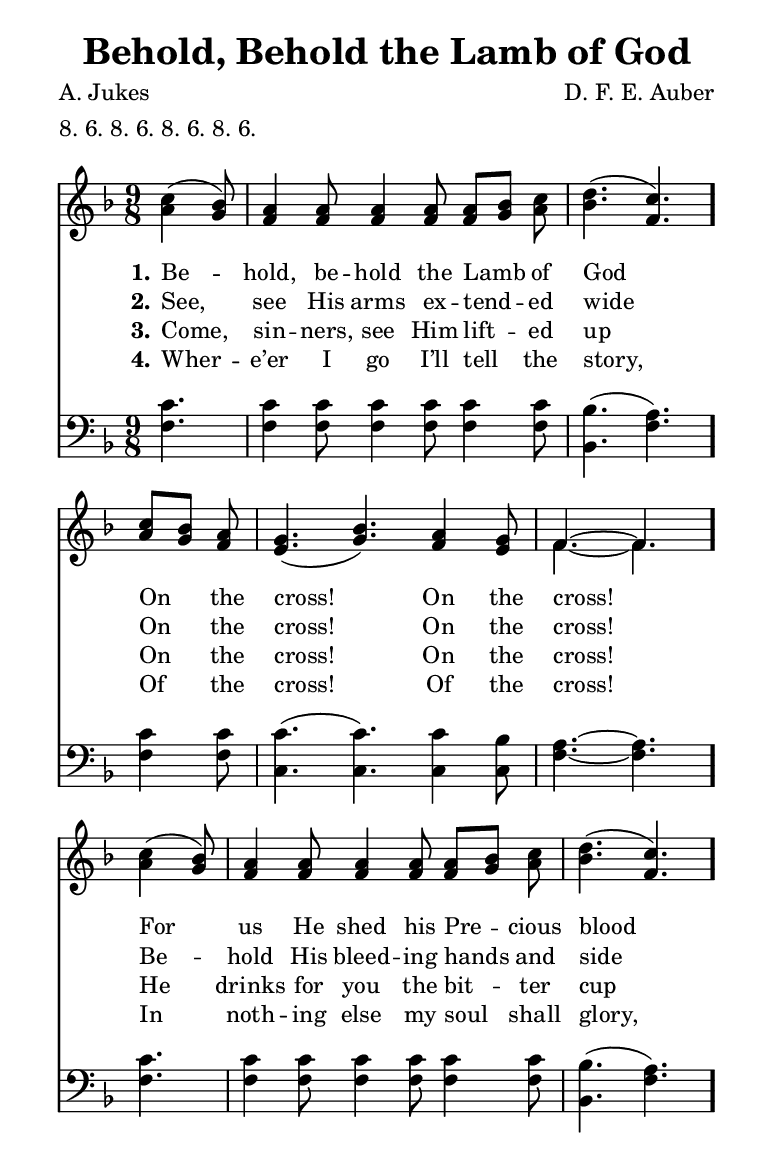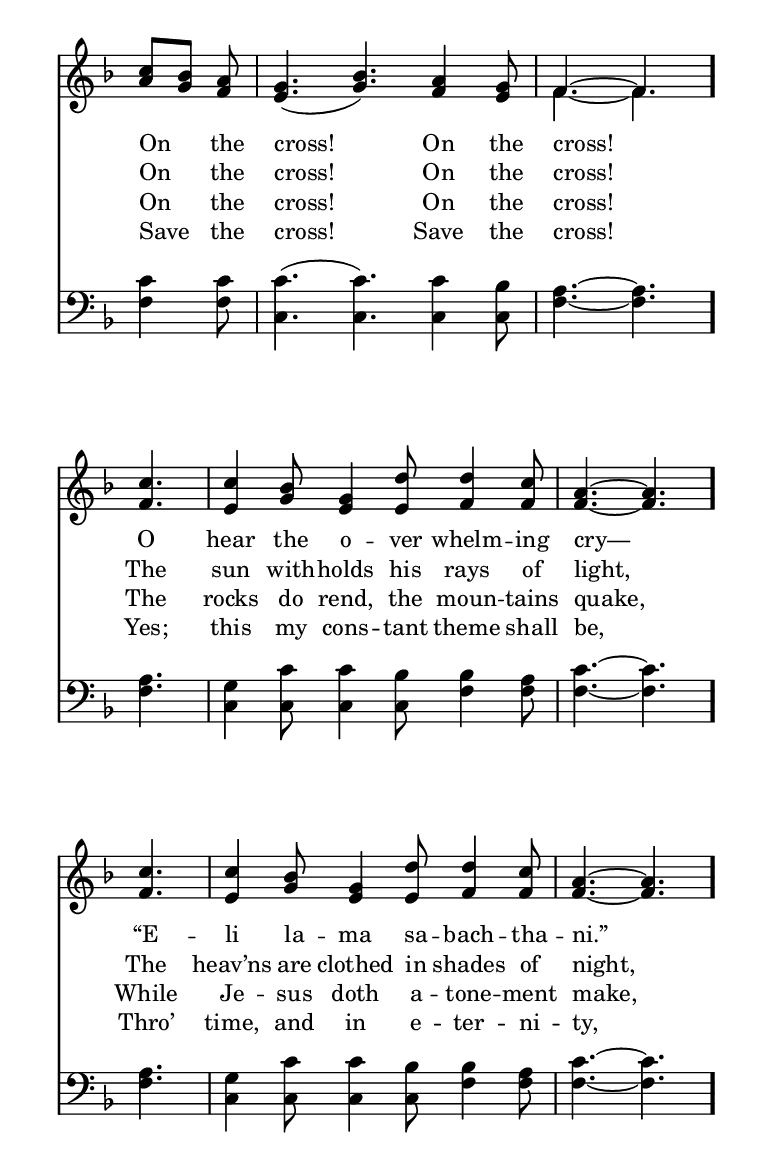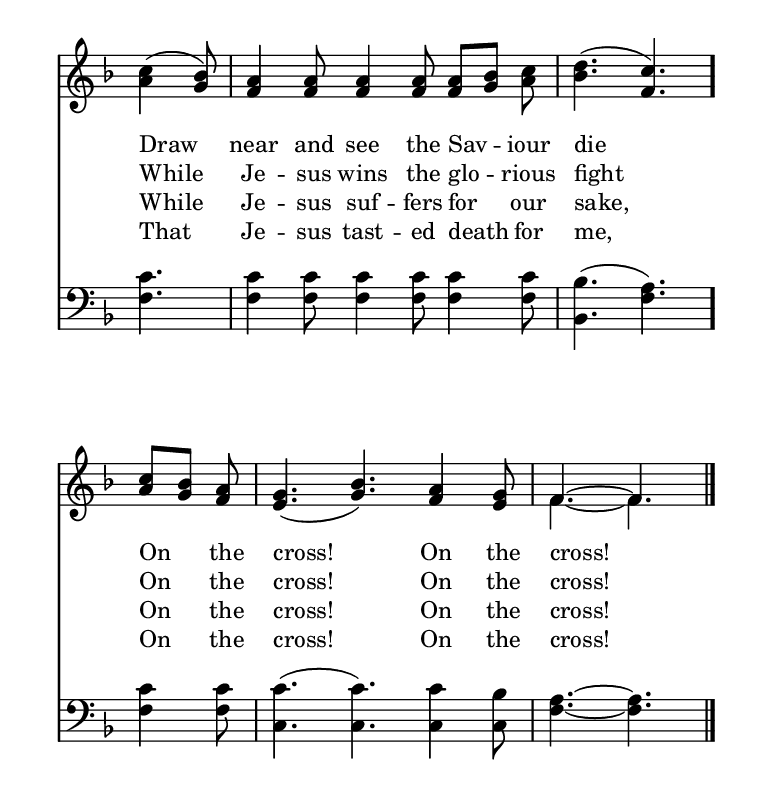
\include "common/global.ily"
\paper {
  \include "common/paper.ily"
}


\header{
  hymnnumber = "3"
  title = "Behold, Behold the Lamb of God"
  tunename = "Mercy’s Free"
  meter = "8. 6. 8. 6. 8. 6. 8. 6."
  poet = "A. Jukes"
  composer = "D. F. E. Auber"
  %copyright = ""
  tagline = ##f
}

global = {
  \include "common/overrides.ily"
  \autoBeamOff
  \override Staff.TimeSignature.style = #'numbered \time 9/8
  \once \override Score.MetronomeMark.transparent = ##t
  \tempo 4 = 80
  \key f \major
  \partial 4.
}

patternOne   = { c4( c8) | c4 c8 c4 c8 c8[ c8] c8 | c4.( c4.) c8[ c8] c8 | c4.( c4.) c4 c8 | c4. ~ c4. }
patternTwo   = { c4. | c4 c8 c4 c8 c4 c8 | c4. ~ c4. c4. | c4 c8 c4 c8 c4 c8 | c4. ~ c4. }
patternThree = { c4. | c4 c8 c4 c8 c4 c8 | c4.( c4.) c4 c8 | c4.( c4.) c4 c8 | c4. ~ c4. }

notesSoprano = {
\global
\relative c' {

    \changePitch \patternOne { c' bes | a a a a a bes c | d c c bes a | g bes a g | f f }
    \changePitch \patternOne { c' bes | a a a a a bes c | d c c bes a | g bes a g | f f }
    \changePitch \patternTwo { c' | c bes g d' d c | a a c | c bes g d' d c | a a }
    \changePitch \patternOne { c bes | a a a a a bes c | d c c bes a | g bes a g | f f }

    \bar "|."

}
}

notesAlto = {
\global
\relative e' {

    \changePitch \patternOne { a g | f f f f f g a | bes f a g f | e g f e | f f }
    \changePitch \patternOne { a g | f f f f f g a | bes f a g f | e g f e | f f }
    \changePitch \patternTwo { f | e g e e f f | f f f | e g e e f f | f f }
    \changePitch \patternOne { a g | f f f f f g a | bes f a g f | e g f e | f f }

}
}

notesTenor = {
\global
\relative a {

    \changePitch \patternThree { c | c c c c c c | bes a c c | c c c bes | a a }
    \changePitch \patternThree { c | c c c c c c | bes a c c | c c c bes | a a }
    \changePitch \patternTwo   { a | g c c bes bes a | c c a | g c c bes bes a | c c }
    \changePitch \patternThree { c | c c c c c c | bes a c c | c c c bes | a a }

}
}

notesBass = {
\global
\relative a {

    \changePitch \patternThree { f | f f f f f f | bes, f' f f | c c c c | f f }
    \changePitch \patternThree { f | f f f f f f | bes, f' f f | c c c c | f f }
    \changePitch \patternTwo   { f | c c c c f f | f f | f c c c c f f | f f }
    \changePitch \patternThree { f | f f f f f f | bes, f' f f | c c c c | f f }

}
}

wordsA = \lyricmode {
\set stanza = "1."

    Be -- hold, be -- hold the Lamb of God \bar "."
    On the cross! On the cross! \bar "." \break
    For us He shed his Pre -- cious blood \bar "."
    On the cross! On the cross! \bar "." \break
    O hear the o -- ver whelm -- ing cry— \bar "."
    “E -- li la -- ma sa -- bach -- tha -- ni.” \bar "." \break
    Draw near and see the Sav -- iour die \bar "."
    On the cross! On the cross! \bar "."

}

wordsB = \lyricmode {
\set stanza = "2."

    See, see His arms ex -- tend -- ed wide
    On the cross! On the cross! \bar "."
    Be -- hold His bleed -- ing hands and side
    On the cross! On the cross! \bar "."
    The sun with -- holds his rays of light,
    The heav’ns are clothed in shades of night,
    While Je -- sus wins the glo -- rious fight
    On the cross! On the cross! \bar "."

}

wordsC = \lyricmode {
\set stanza = "3."

    Come, sin -- ners, see Him lift -- ed up
    On the cross! On the cross! \bar "."
    He drinks for you the bit -- ter cup
    On the cross! On the cross! \bar "."
    The rocks do rend, the moun -- tains quake,
    While Je -- sus doth a -- tone -- ment make,
    While Je -- sus suf -- fers for our sake,
    On the cross! On the cross! \bar "."

}

wordsD = \lyricmode {
\set stanza = "4."

    Wher -- e’er I go I’ll tell the story,
    Of the cross! Of the cross! \bar "."
    In noth -- ing else my soul shall glory,
    Save the cross! Save the cross! \bar "."
    Yes; this my cons -- tant theme shall be,
    Thro’ time, and in e -- ter -- ni -- ty,
    That Je -- sus tast -- ed death for me,
    On the cross! On the cross! \bar "."

}


\score {
  \context ChoirStaff <<
    \context Staff = upper <<
      \set ChoirStaff.systemStartDelimiter = #'SystemStartBar
      \partcombine #'(2 . 9) \notesSoprano \notesAlto
      \context NullVoice = sopranos { \voiceOne << \notesSoprano >> }
      \context NullVoice = altos { \voiceTwo << \notesAlto >> }
      \context Lyrics = one   \lyricsto sopranos \wordsA
      \context Lyrics = two   \lyricsto sopranos \wordsB
      \context Lyrics = three \lyricsto sopranos \wordsC
      \context Lyrics = four  \lyricsto sopranos \wordsD
    >>
    \context Staff = men <<
      \clef bass
      \partcombine #'(2 . 9) \notesTenor \notesBass
      \context NullVoice = tenors { \voiceOne << \notesTenor >> }
      \context NullVoice = basses { \voiceTwo << \notesBass >> }
    >>
  >>
  \layout {
    \include "common/layout.ily"
  }
  \midi{
    \include "common/midi.ily"
  }
}

\version "2.19.49"  % necessary for upgrading to future LilyPond versions.

